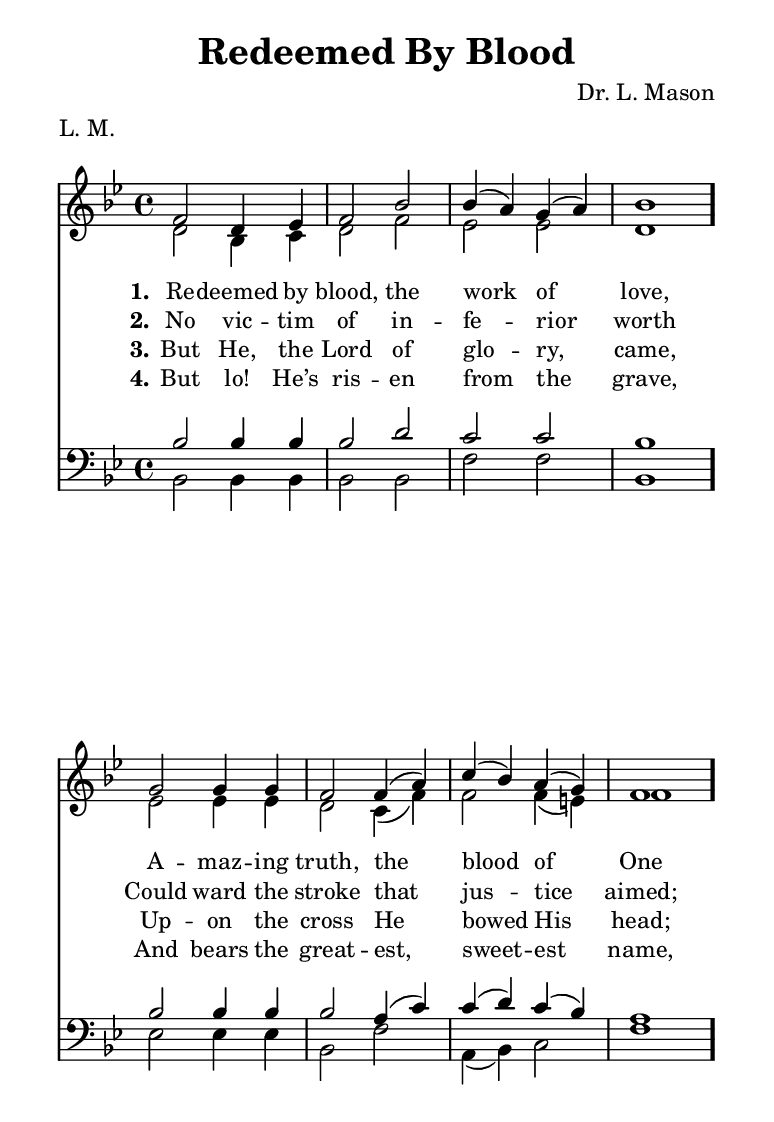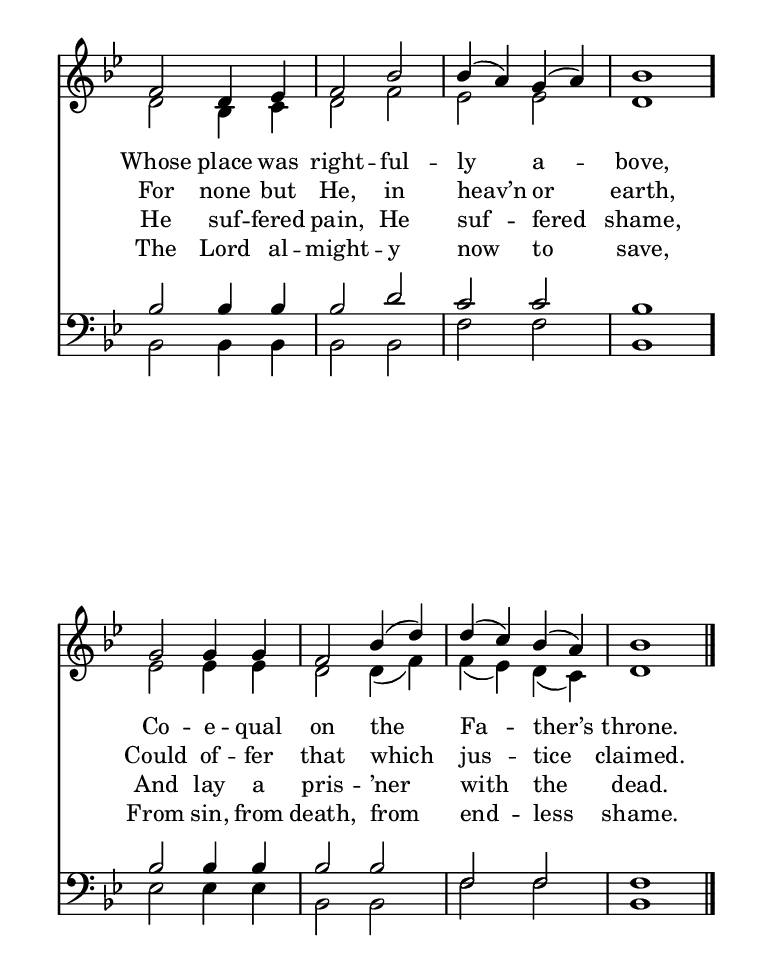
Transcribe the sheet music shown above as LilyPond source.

\include "common/global.ily"
\paper {
  \include "common/paper.ily"
  ragged-last-bottom = ##t
  systems-per-page = ##f
  system-count = #(cond (is-eogsized 2) (#t #f))
}

\header{
  hymnnumber = "9"
  title = "Redeemed By Blood"
  tunename = "Ernan"
  meter = "L. M."
  %poet = ""
  composer = "Dr. L. Mason"
  %copyright = ""
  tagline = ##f
}

patternA = { c2 c4 c4 | c2 c2 | c4( c4) c4( c4) | c1 } % Soprano lines 1, 3
patternB = { c2 c4 c4 | c2 c4( c4) | c4( c4) c4( c4) | c1 } % Soprano lines 2, 4 ; Alto line 4 ; Tenor line 2
patternC = { c2 c4 c4 | c2 c2 | c2 c2 | c1 } % Alto lines 1, 3 ; Tenor lines 1, 3, 4 ; Bass lines 1, 3, 4
patternD = { c2 c4 c4 | c2 c4( c4) | c2 c4( c4) | c1 } % Alto line 2
patternE = { c2 c4 c4 | c2 c2 | c4( c4) c2 | c1 } % Bass line 2

global = {
  \include "common/overrides.ily"
  %\autoBeamOff
  \override Staff.TimeSignature.style = #'()
  \time 4/4
  \once \override Score.MetronomeMark.transparent = ##t
  \tempo 4 = 120
  \key bes \major
  %\partial 4.
  \autoBeamOff
}

notesSoprano = {
\global
\relative c' {

  \changePitch \patternA { f d ees | f bes   | bes a g a | bes }
  \changePitch \patternB { g g g   | f f a   | c bes a g | f   }
  \changePitch \patternA { f d ees | f bes   | bes a g a | bes }
  \changePitch \patternB { g g g   | f bes d | d c bes a | bes }
	\bar "|."

}
}

notesAlto = {
\global
\relative e' {

  \changePitch \patternC { d bes c           | d f       | ees ees | d }
  \changePitch \patternD { ees ees ees       | d c f     | f f e   | f }
  \changePitch \patternC { d bes c           | d f       | ees ees | d }
  \changePitch \patternB { ees ees ees d d f | f ees d c | d       }

}
}

notesTenor = {
\global
\relative a {

  \changePitch \patternC { bes bes bes | bes d   | c c       | bes }
  \changePitch \patternB { bes bes bes | bes a c | c d c bes | a   }
  \changePitch \patternC { bes bes bes | bes d   | c c       | bes }
  \changePitch \patternC { bes bes bes | bes bes | f f       | f   }

}
}

notesBass = {
\global
\relative f {

  \changePitch \patternC { bes, bes bes | bes bes | f' f     | bes, }
  \changePitch \patternE { ees ees ees  | bes f'  | a, bes c | f    }
  \changePitch \patternC { bes, bes bes | bes bes | f' f     | bes, }
  \changePitch \patternC { ees ees ees  | bes bes | f' f     | bes, }

}
}

wordsA = \lyricmode {
\set stanza = "1."

  Re -- deemed by blood, the work of love, \bar "."
  A -- maz -- ing truth, the blood of One \bar "." \break
  Whose place was right -- ful -- ly a -- bove, \bar "."
  Co -- e -- qual on the Fa -- ther’s throne.

}

wordsB = \lyricmode {
\set stanza = "2."

  No vic -- tim of in -- fe -- rior worth
  Could ward the stroke that jus -- tice aimed;
  For none but He, in heav’n or earth,
  Could of -- fer that which jus -- tice claimed.
}

wordsC = \lyricmode {
\set stanza = "3."

  But He, the Lord of glo -- ry, came,
  Up -- on the cross He bowed His head;
  He suf -- fered pain, He suf -- fered shame,
  And lay a pris -- ’ner with the dead.

}

wordsD = \lyricmode {
\set stanza = "4."

  But lo! He’s ris -- en from the grave,
  And bears the great -- est, sweet -- est name,
  The Lord al -- might -- y now to save,
  From sin, from death, from end -- less shame.

}


\score {
  \context ChoirStaff <<
    \context Staff = upper <<
      \set ChoirStaff.systemStartDelimiter = #'SystemStartBar
      \context Voice  = sopranos { \voiceOne << \notesSoprano >> }
      \context Voice  = altos { \voiceTwo << \notesAlto >> }
      \context Lyrics = one   \lyricsto sopranos \wordsA
      \context Lyrics = two   \lyricsto sopranos \wordsB
      \context Lyrics = three \lyricsto sopranos \wordsC
      \context Lyrics = four  \lyricsto sopranos \wordsD
      %\context Lyrics = five  \lyricsto sopranos \wordsE
    >>
    \context Staff = men <<
      \clef bass
      \context Voice  = tenors { \voiceOne << \notesTenor >> }
      \context Voice  = basses { \voiceTwo << \notesBass >> }
    >>
  >>
  \layout {
    \include "common/layout.ily"
  }
  \midi{
    \include "common/midi.ily"
  }
}

\version "2.18.0"  % necessary for upgrading to future LilyPond versions.

% vi:set et ts=2 sw=2 ai nocindent syntax=lilypond:
